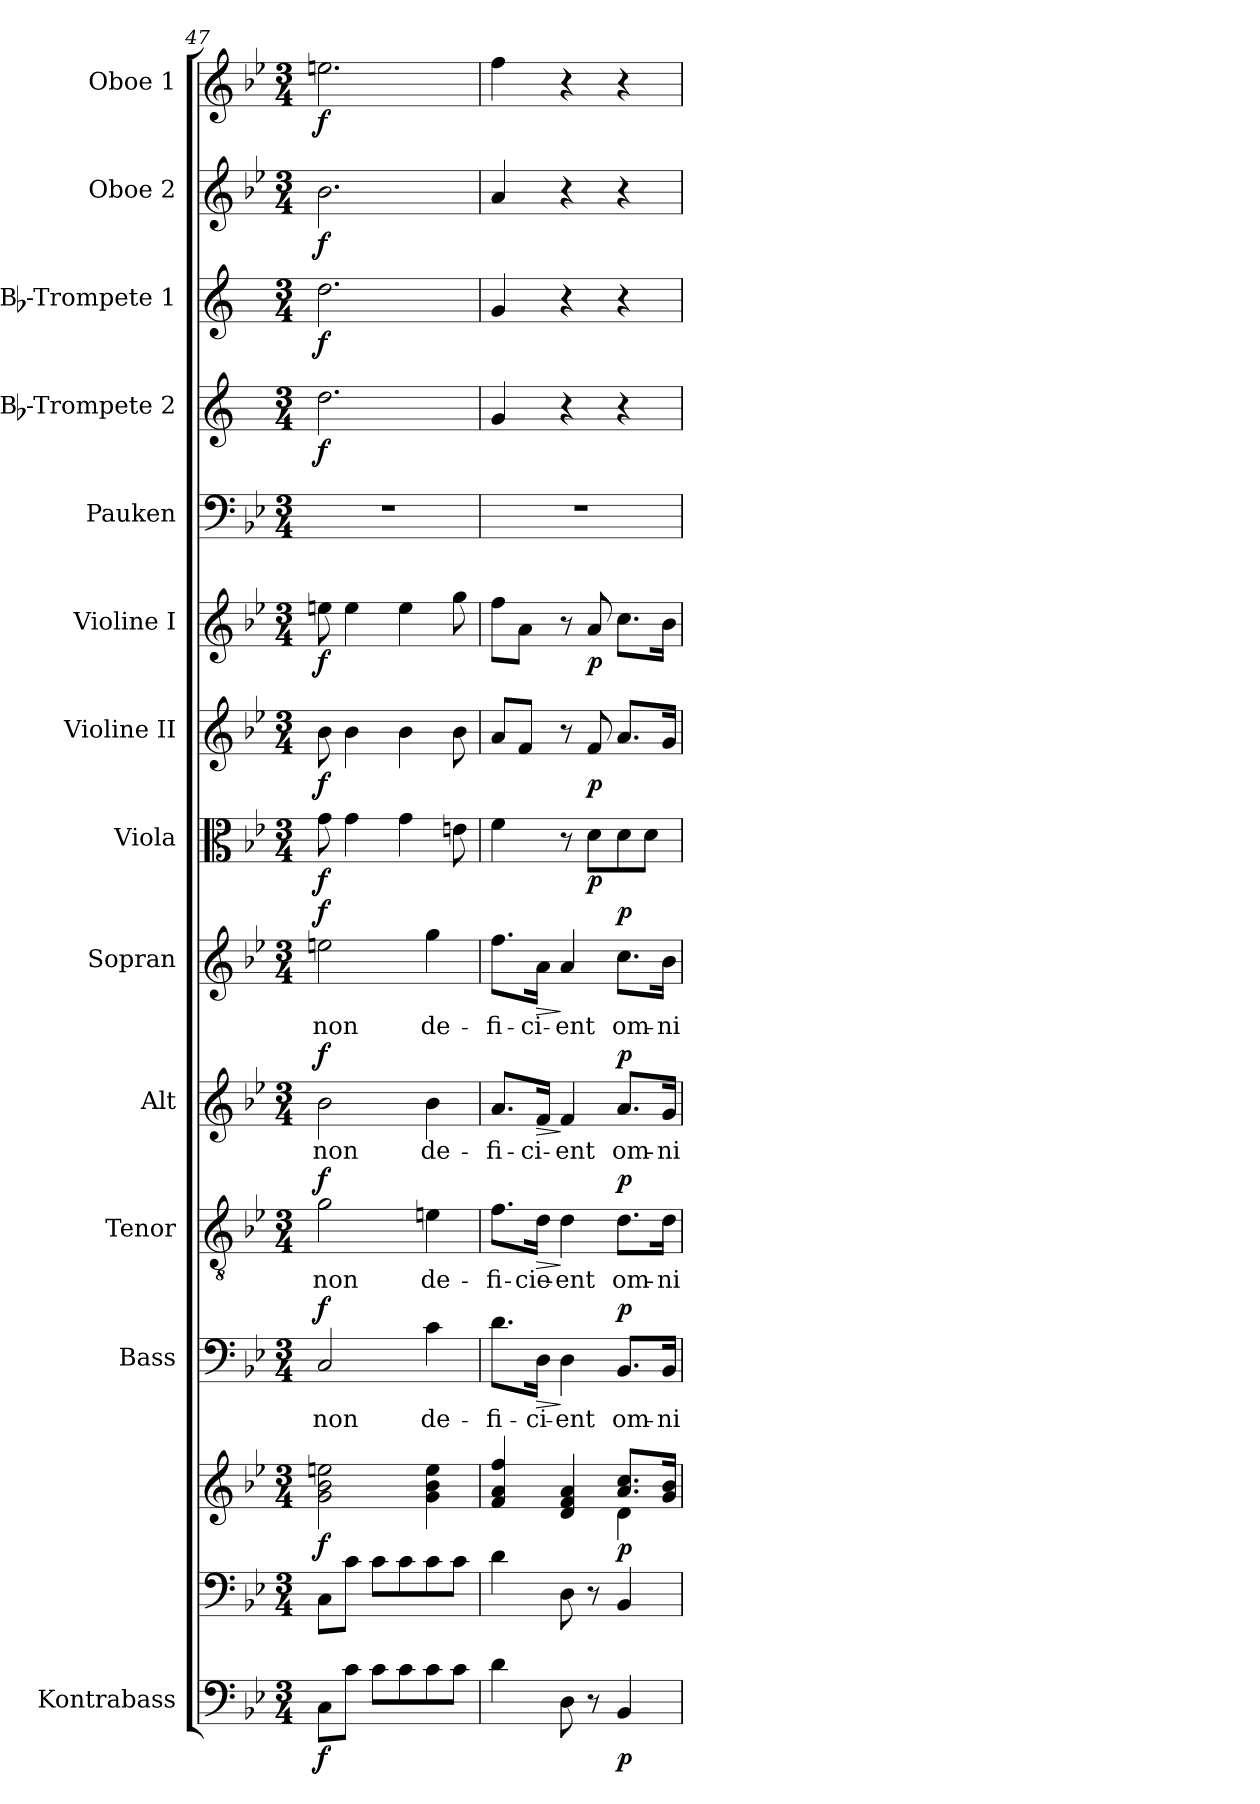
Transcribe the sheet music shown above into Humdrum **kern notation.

**kern	**dynam	**kern	**kern	**dynam	**kern	**text	**dynam	**kern	**text	**dynam	**kern	**text	**dynam	**kern	**text	**dynam	**kern	**dynam	**kern	**dynam	**kern	**dynam	**kern	**kern	**dynam	**kern	**dynam	**kern	**dynam	**kern	**dynam
*part14	*part14	*part13	*part13	*part13	*part12	*part12	*part12	*part11	*part11	*part11	*part10	*part10	*part10	*part9	*part9	*part9	*part8	*part8	*part7	*part7	*part6	*part6	*part5	*part4	*part4	*part3	*part3	*part2	*part2	*part1	*part1
*staff15	*staff15	*staff14	*staff13	*staff13/14	*staff12	*staff12	*staff12	*staff11	*staff11	*staff11	*staff10	*staff10	*staff10	*staff9	*staff9	*staff9	*staff8	*staff8	*staff7	*staff7	*staff6	*staff6	*staff5	*staff4	*staff4	*staff3	*staff3	*staff2	*staff2	*staff1	*staff1
*I"Kontrabass	*	*	*	*	*I"Bass	*	*	*I"Tenor	*	*	*I"Alt	*	*	*I"Sopran	*	*	*I"Viola	*	*I"Violine II	*	*I"Violine I	*	*I"Pauken	*I"Bb-Trompete 2	*	*I"Bb-Trompete 1	*	*I"Oboe 2	*	*I"Oboe 1	*
*I'Kb.	*	*	*	*	*I'B.	*	*	*I'T.	*	*	*I'A.	*	*	*I'S.	*	*	*I'Vla.	*	*I'Vl. II	*	*I'Vl. I	*	*I'Pk.	*I'Bb Trp. 2	*	*I'Bb Trp. 1	*	*I'Ob. 2	*	*I'Ob. 1	*
!!LO:PB:g=z
*clefF4	*	*clefF4	*clefG2	*	*clefF4	*	*	*clefGv2	*	*	*clefG2	*	*	*clefG2	*	*	*clefC3	*	*clefG2	*	*clefG2	*	*clefF4	*clefG2	*	*clefG2	*	*clefG2	*	*clefG2	*
*ITrd7c12	*	*	*	*	*	*	*	*	*	*	*	*	*	*	*	*	*	*	*	*	*	*	*	*ITrd1c2	*	*ITrd1c2	*	*	*	*	*
*k[b-e-]	*	*k[b-e-]	*k[b-e-]	*	*k[b-e-]	*	*	*k[b-e-]	*	*	*k[b-e-]	*	*	*k[b-e-]	*	*	*k[b-e-]	*	*k[b-e-]	*	*k[b-e-]	*	*k[b-e-]	*k[b-e-]	*	*k[b-e-]	*	*k[b-e-]	*	*k[b-e-]	*
*B-:	*	*B-:	*B-:	*	*B-:	*	*	*B-:	*	*	*B-:	*	*	*B-:	*	*	*B-:	*	*B-:	*	*B-:	*	*B-:	*B-:	*	*B-:	*	*B-:	*	*B-:	*
*M3/4	*	*M3/4	*M3/4	*	*M3/4	*	*	*M3/4	*	*	*M3/4	*	*	*M3/4	*	*	*M3/4	*	*M3/4	*	*M3/4	*	*M3/4	*M3/4	*	*M3/4	*	*M3/4	*	*M3/4	*
=47	=47	=47	=47	=47	=47	=47	=47	=47	=47	=47	=47	=47	=47	=47	=47	=47	=47	=47	=47	=47	=47	=47	=47	=47	=47	=47	=47	=47	=47	=47	=47
!	!LO:DY:b	!	!	!LO:DY:b	!	!LO:LY:b	!LO:DY:a	!	!LO:LY:b	!LO:DY:a	!	!LO:LY:b	!LO:DY:a	!	!LO:LY:b	!LO:DY:a	!	!LO:DY:b	!	!LO:DY:b	!	!LO:DY:b	!	!	!LO:DY:b	!	!LO:DY:b	!	!LO:DY:b	!	!LO:DY:b
8CC\L	f	8C\L	2g\ 2b-\ 2een\	f	2C/	non	f	2g\	non	f	2b-\	non	f	2een\	non	f	8g\	f	8b-\	f	8een\	f	2.r	2.cc\	f	2.cc\	f	2.b-\	f	2.een\	f
8C\J	.	8c\J	.	.	.	.	.	.	.	.	.	.	.	.	.	.	4g\	.	4b-\	.	4ee\	.	.	.	.	.	.	.	.	.	.
8C\L	.	8c\L	.	.	.	.	.	.	.	.	.	.	.	.	.	.	.	.	.	.	.	.	.	.	.	.	.	.	.	.	.
8C\	.	8c\	.	.	.	.	.	.	.	.	.	.	.	.	.	.	4g\	.	4b-\	.	4ee\	.	.	.	.	.	.	.	.	.	.
!	!	!	!	!	!	!LO:LY:b	!	!	!LO:LY:b	!	!	!LO:LY:b	!	!	!LO:LY:b	!	!	!	!	!	!	!	!	!	!	!	!	!	!	!	!
8C\	.	8c\	4g\ 4b-\ 4ee\	.	4c\	de-	.	4en\	de-	.	4b-\	de-	.	4gg\	de-	.	.	.	.	.	.	.	.	.	.	.	.	.	.	.	.
8C\J	.	8c\J	.	.	.	.	.	.	.	.	.	.	.	.	.	.	8en\	.	8b-\	.	8gg\	.	.	.	.	.	.	.	.	.	.
=48	=48	=48	=48	=48	=48	=48	=48	=48	=48	=48	=48	=48	=48	=48	=48	=48	=48	=48	=48	=48	=48	=48	=48	=48	=48	=48	=48	=48	=48	=48	=48
*	*	*	*^	*	*	*	*	*	*	*	*	*	*	*	*	*	*	*	*	*	*	*	*	*	*	*	*	*	*	*	*
!	!	!	!	!	!	!	!LO:LY:b	!	!	!LO:LY:b	!	!	!LO:LY:b	!	!	!LO:LY:b	!	!	!	!	!	!	!	!	!	!	!	!	!	!	!	!
4D\	.	4d\	4f/ 4a/ 4ff/	2ryy	.	8.d\L	-fi-	.	8.f\L	-fi-	.	8.a/L	-fi-	.	8.ff\L	-fi-	.	4f\	.	8a/L	.	8ff\L	.	2.r	4f/	.	4f/	.	4a/	.	4ff\	.
.	.	.	.	.	.	.	.	.	.	.	.	.	.	.	.	.	.	.	.	8f/J	.	8a\J	.	.	.	.	.	.	.	.	.	.
!	!	!	!	!	!	!	!LO:LY:b	!LO:HP:b	!	!LO:LY:b	!LO:HP:b	!	!LO:LY:b	!LO:HP:b	!	!LO:LY:b	!LO:HP:b	!	!	!	!	!	!	!	!	!	!	!	!	!	!	!
.	.	.	.	.	.	16D\Jk	-ci-	>	16d\Jk	-cie-	>	16f/Jk	-ci-	>	16a\Jk	-ci-	>	.	.	.	.	.	.	.	.	.	.	.	.	.	.	.
!	!	!	!	!	!	!	!LO:LY:b	!	!	!LO:LY:b	!	!	!LO:LY:b	!	!	!LO:LY:b	!	!	!	!	!	!	!	!	!	!	!	!	!	!	!	!
8DD\	.	8D\	4d/ 4f/ 4a/	.	.	4D\	-ent	]	4d\	-ent	]	4f/	-ent	]	4a/	-ent	]	8r	.	8r	.	8r	.	.	4r	.	4r	.	4r	.	4r	.
!	!	!	!	!	!	!	!	!	!	!	!	!	!	!	!	!	!	!	!LO:DY:b	!	!LO:DY:b	!	!LO:DY:b	!	!	!	!	!	!	!	!	!
8r	.	8r	.	.	.	.	.	.	.	.	.	.	.	.	.	.	.	8d\L	p	8f/	p	8a/	p	.	.	.	.	.	.	.	.	.
!	!LO:DY:b	!	!	!	!LO:DY:b	!	!LO:LY:b	!LO:DY:a	!	!LO:LY:b	!LO:DY:a	!	!LO:LY:b	!LO:DY:a	!	!LO:LY:b	!LO:DY:a	!	!	!	!	!	!	!	!	!	!	!	!	!	!	!
4BBB-/	p	4BB-/	8.a/ 8.cc/L	4d\	p	8.BB-/L	om-	p	8.d\L	om-	p	8.a/L	om-	p	8.cc\L	om-	p	8d\	.	8.a/L	.	8.cc\L	.	.	4r	.	4r	.	4r	.	4r	.
.	.	.	.	.	.	.	.	.	.	.	.	.	.	.	.	.	.	8d\J	.	.	.	.	.	.	.	.	.	.	.	.	.	.
!	!	!	!	!	!	!	!LO:LY:b	!	!	!LO:LY:b	!	!	!LO:LY:b	!	!	!LO:LY:b	!	!	!	!	!	!	!	!	!	!	!	!	!	!	!	!
.	.	.	16g/ 16b-/Jk	.	.	16BB-/Jk	-ni	.	16d\Jk	-ni	.	16g/Jk	-ni	.	16b-\Jk	-ni	.	.	.	16g/Jk	.	16b-\Jk	.	.	.	.	.	.	.	.	.	.
*	*	*	*v	*v	*	*	*	*	*	*	*	*	*	*	*	*	*	*	*	*	*	*	*	*	*	*	*	*	*	*	*	*
=	=	=	=	=	=	=	=	=	=	=	=	=	=	=	=	=	=	=	=	=	=	=	=	=	=	=	=	=	=	=	=
*-	*-	*-	*-	*-	*-	*-	*-	*-	*-	*-	*-	*-	*-	*-	*-	*-	*-	*-	*-	*-	*-	*-	*-	*-	*-	*-	*-	*-	*-	*-	*-
